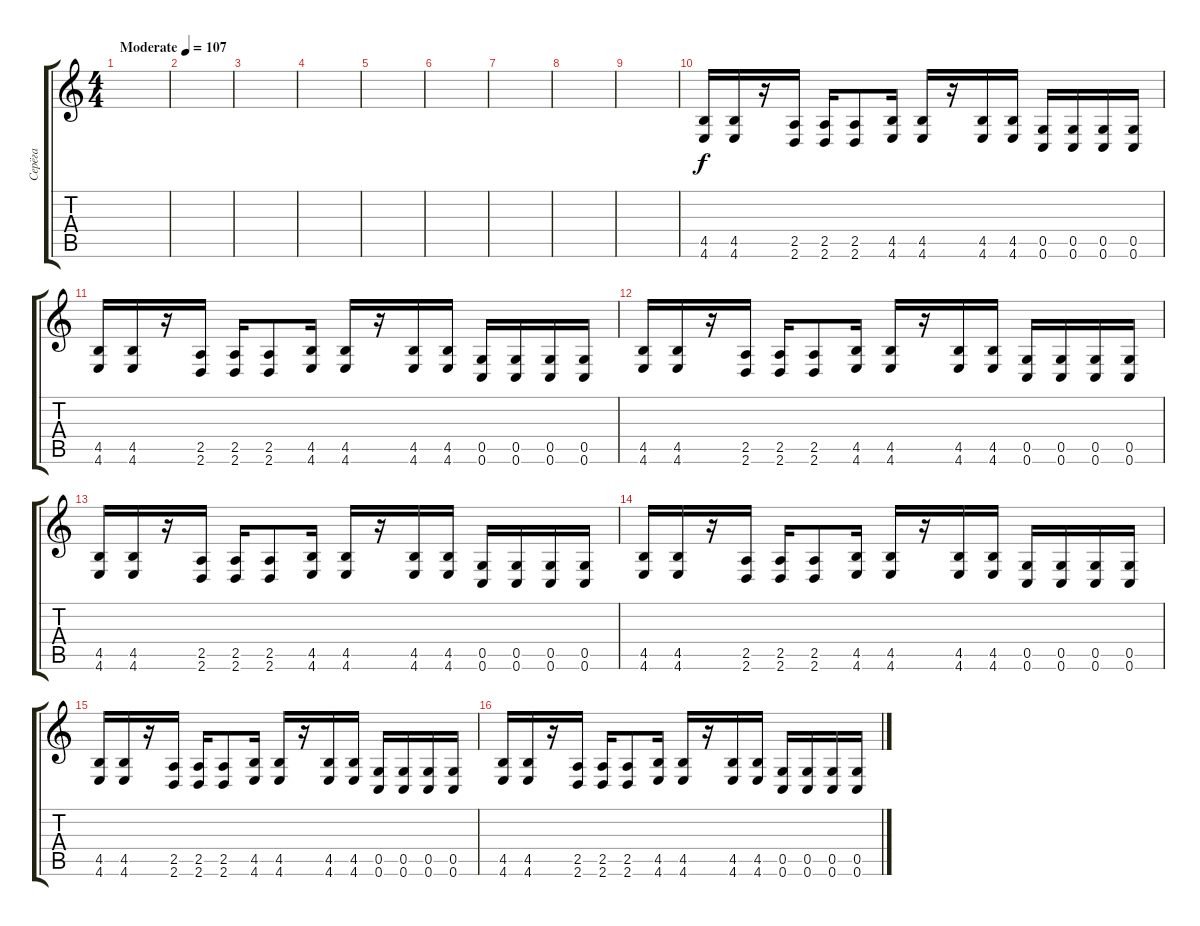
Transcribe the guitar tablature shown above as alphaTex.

\track ("Серёга" "Серёга") {instrument distortionguitar}
\staff {score tabs}
\tuning (D4 A3 F3 C3 G2 C2) {hide}
\ts (4 4)
\tempo (107 "Moderate")
\clef g2
\ks c
|
|
|
|
|
|
|
|
|
(4.5 4.6).16 (4.5 4.6).16 r.16 (2.5 2.6).16 (2.5 2.6).16 (2.5 2.6).8 (4.5 4.6).16 (4.5 4.6).16 r.16 (4.5 4.6).16 (4.5 4.6).16 (0.5 0.6).16 (0.5 0.6).16 (0.5 0.6).16 (0.5 0.6).16 |
(4.5 4.6).16 (4.5 4.6).16 r.16 (2.5 2.6).16 (2.5 2.6).16 (2.5 2.6).8 (4.5 4.6).16 (4.5 4.6).16 r.16 (4.5 4.6).16 (4.5 4.6).16 (0.5 0.6).16 (0.5 0.6).16 (0.5 0.6).16 (0.5 0.6).16 |
(4.5 4.6).16 (4.5 4.6).16 r.16 (2.5 2.6).16 (2.5 2.6).16 (2.5 2.6).8 (4.5 4.6).16 (4.5 4.6).16 r.16 (4.5 4.6).16 (4.5 4.6).16 (0.5 0.6).16 (0.5 0.6).16 (0.5 0.6).16 (0.5 0.6).16 |
(4.5 4.6).16 (4.5 4.6).16 r.16 (2.5 2.6).16 (2.5 2.6).16 (2.5 2.6).8 (4.5 4.6).16 (4.5 4.6).16 r.16 (4.5 4.6).16 (4.5 4.6).16 (0.5 0.6).16 (0.5 0.6).16 (0.5 0.6).16 (0.5 0.6).16 |
(4.5 4.6).16 (4.5 4.6).16 r.16 (2.5 2.6).16 (2.5 2.6).16 (2.5 2.6).8 (4.5 4.6).16 (4.5 4.6).16 r.16 (4.5 4.6).16 (4.5 4.6).16 (0.5 0.6).16 (0.5 0.6).16 (0.5 0.6).16 (0.5 0.6).16 |
(4.5 4.6).16 (4.5 4.6).16 r.16 (2.5 2.6).16 (2.5 2.6).16 (2.5 2.6).8 (4.5 4.6).16 (4.5 4.6).16 r.16 (4.5 4.6).16 (4.5 4.6).16 (0.5 0.6).16 (0.5 0.6).16 (0.5 0.6).16 (0.5 0.6).16 |
(4.5 4.6).16 (4.5 4.6).16 r.16 (2.5 2.6).16 (2.5 2.6).16 (2.5 2.6).8 (4.5 4.6).16 (4.5 4.6).16 r.16 (4.5 4.6).16 (4.5 4.6).16 (0.5 0.6).16 (0.5 0.6).16 (0.5 0.6).16 (0.5 0.6).16
